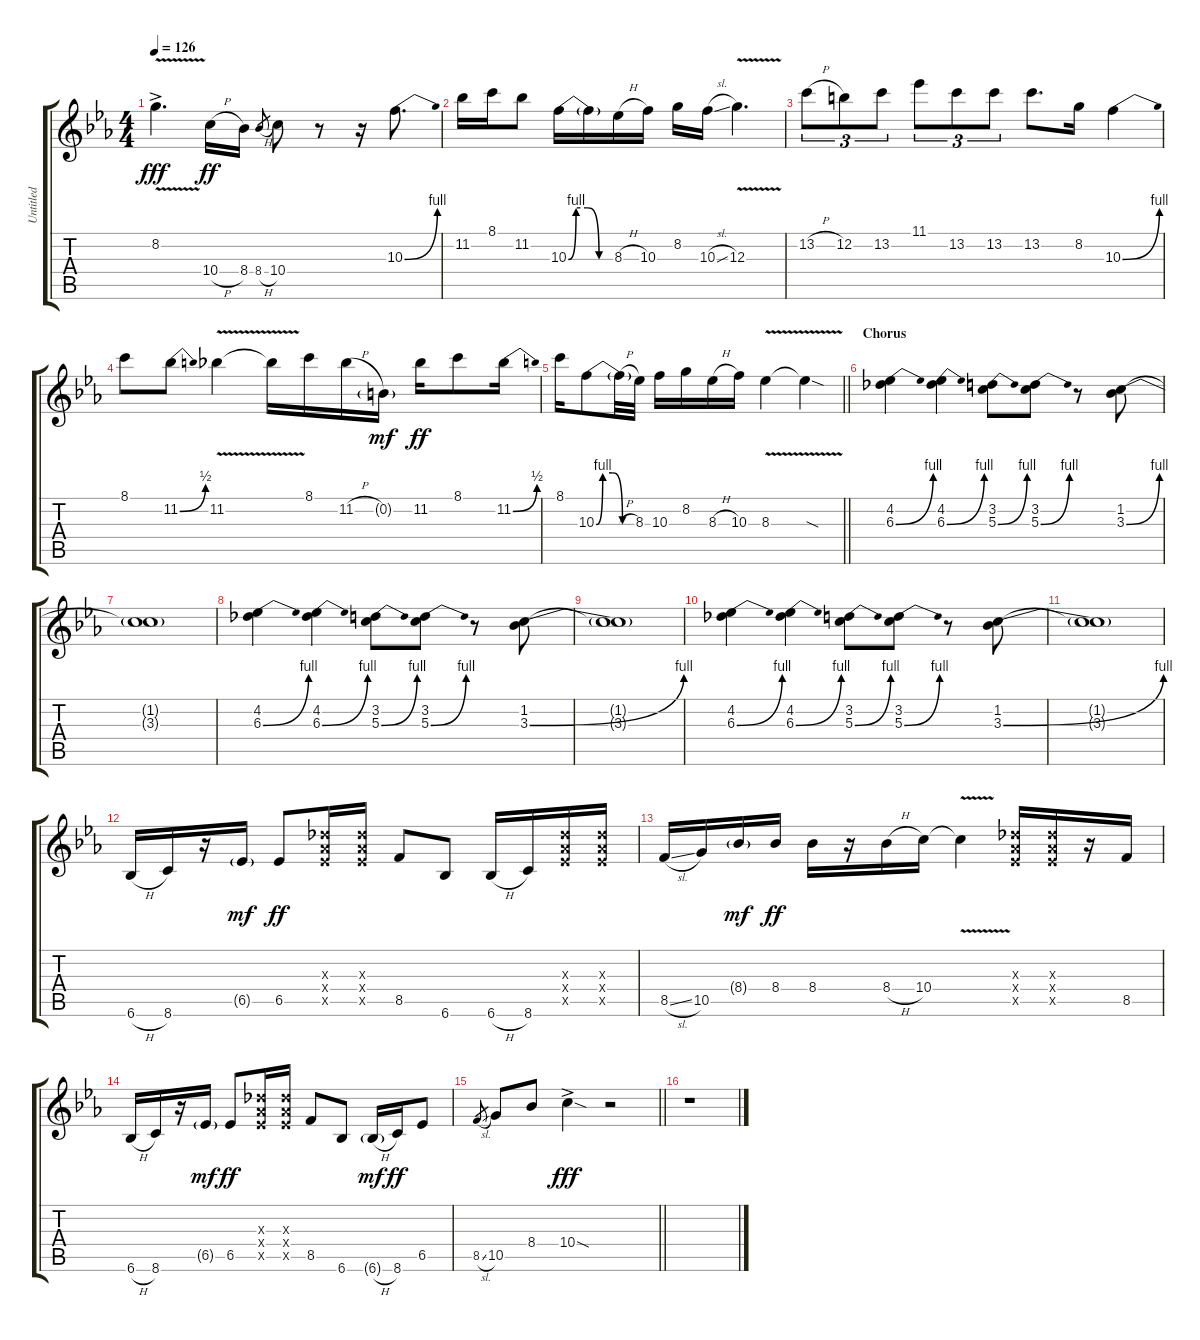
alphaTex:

\track ("Untitled" "Untitled") {instrument overdrivenguitar}
\staff {score tabs}
\tuning (E4 B3 G3 D3 A2 E2) {hide}
\ts (4 4)
\tempo 126
\clef g2
\ks eb
8.2{v ac}.4{d dy fff} 10.4{h}.16{dy ff} 8.4.16 8.4{h}.8{gr} 10.4.8 r.8 r.16 10.3{be (bend 0 0 60 4)}.8{d} |
11.2.16 8.1.16 11.2.8 10.3{be (custom 0 0 10 4 25 4 40 0 60 0)}.16 10.3{t}.16 8.3{h}.16 10.3.16 8.2.16 10.3{sl}.16 12.3{v}.4{d} |
13.2{h}.8{tu (3 2)} 12.2.8{tu (3 2)} 13.2.8{tu (3 2)} 11.1.8{tu (3 2)} 13.2.8{tu (3 2)} 13.2.8{tu (3 2)} 13.2.8{d} 8.2.16 10.3{be (bend 0 0 60 4)}.4 |
8.1.8 11.2{be (bend 0 0 60 2)}.8 11.2{v}.4 11.2{t}.16 8.1.16 11.2{h}.16 0.2{g}.16{dy mf} 11.2.16{dy ff} 8.1.8 11.2{be (bend 0 0 60 2)}.16 |
\barLineRight lightlight
8.1.16 10.3{be (custom 0 0 10 4 25 4 40 0 60 0)}.8 10.3{h t}.32 8.3.32 10.3.16 8.2.16 8.3{h}.16 10.3.16 8.3{v}.4 8.3{sod t}.4 |
\section ("" "Chorus")
(4.2 6.3{be (bend 0 0 60 4)}).4 (4.2 6.3{be (bend 0 0 60 4)}).4 (3.2 5.3{be (bend 0 0 60 4)}).8 (3.2 5.3{be (bend 0 0 60 4)}).8 r.8 (1.2 3.3{be (bend 0 0 60 4)}).8 |
(1.2{t} 3.3{t}).1 |
(4.2 6.3{be (bend 0 0 60 4)}).4 (4.2 6.3{be (bend 0 0 60 4)}).4 (3.2 5.3{be (bend 0 0 60 4)}).8 (3.2 5.3{be (bend 0 0 60 4)}).8 r.8 (1.2 3.3{be (bend 0 0 60 4)}).8 |
(1.2{t} 3.3{t}).1 |
(4.2 6.3{be (bend 0 0 60 4)}).4 (4.2 6.3{be (bend 0 0 60 4)}).4 (3.2 5.3{be (bend 0 0 60 4)}).8 (3.2 5.3{be (bend 0 0 60 4)}).8 r.8 (1.2 3.3{be (bend 0 0 60 4)}).8 |
(1.2{t} 3.3{t}).1 |
6.6{h}.16 8.6.16 r.16 6.5{g}.16{dy mf} 6.5.8{dy ff} (6.3{x} 6.4{x} 6.5{x}).16 (6.3{x} 6.4{x} 6.5{x}).16 8.5.8 6.6.8 6.6{h}.16 8.6.16 (6.3{x} 6.4{x} 6.5{x}).16 (6.3{x} 6.4{x} 6.5{x}).16 |
8.5{sl}.16 10.5.16 8.4{g}.16{dy mf} 8.4.16{dy ff} 8.4.16 r.16 8.4{h}.16 10.4.16 10.4{v t}.4 (6.3{x} 6.4{x} 6.5{x}).16 (6.3{x} 6.4{x} 6.5{x}).16 r.16 8.5.16 |
6.6{h}.16 8.6.16 r.16 6.5{g}.16{dy mf} 6.5.8{dy ff} (6.3{x} 6.4{x} 6.5{x}).16 (6.3{x} 6.4{x} 6.5{x}).16 8.5.8 6.6.8 6.6{h g}.16{dy mf} 8.6.16{dy ff} 6.5.8 |
\barLineRight lightlight
8.5{sl}.8{gr} 10.5.8 8.4.8 10.4{sod ac}.4{dy fff} r.2 |
r.1
